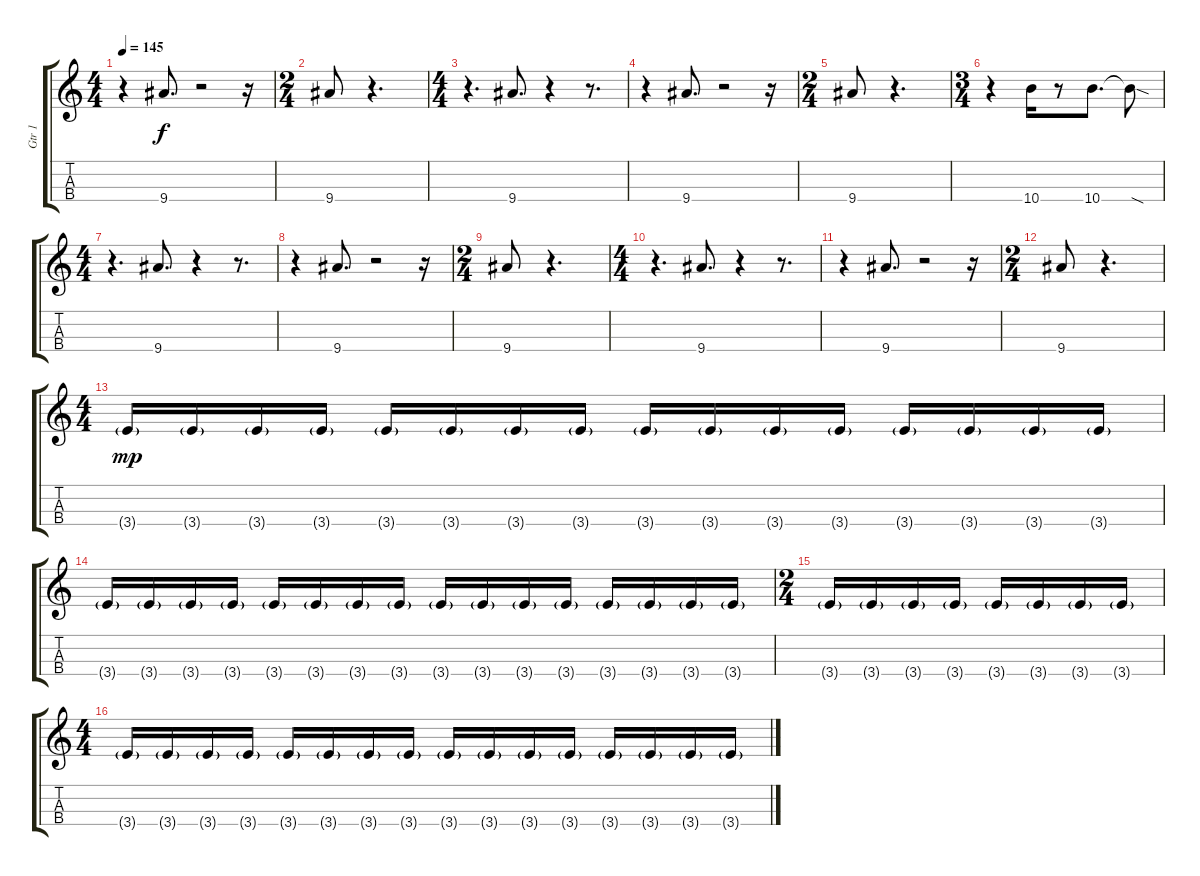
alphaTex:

\track ("Gtr 1" "Gtr 1") {instrument distortionguitar}
\staff {score tabs}
\tuning (Eb4 Bb3 Gb3 Db3) {hide}
\ts (4 4)
\tempo 145
\clef g2
\ks c
r.4{dy f} 9.4.8{d} r.2 r.16 |
\ts (2 4)
9.4.8 r.4{d} |
\ts (4 4)
r.4{d} 9.4.8{d} r.4 r.8{d} |
r.4 9.4.8{d} r.2 r.16 |
\ts (2 4)
9.4.8 r.4{d} |
\ts (3 4)
r.4 10.4.16 r.8 10.4.8{d} 10.4{sod t}.8 |
\ts (4 4)
r.4{d} 9.4.8{d} r.4 r.8{d} |
r.4 9.4.8{d} r.2 r.16 |
\ts (2 4)
9.4.8 r.4{d} |
\ts (4 4)
r.4{d} 9.4.8{d} r.4 r.8{d} |
r.4 9.4.8{d} r.2 r.16 |
\ts (2 4)
9.4.8 r.4{d} |
\ts (4 4)
3.4{g}.16{dy mp} 3.4{g}.16 3.4{g}.16 3.4{g}.16 3.4{g}.16 3.4{g}.16 3.4{g}.16 3.4{g}.16 3.4{g}.16 3.4{g}.16 3.4{g}.16 3.4{g}.16 3.4{g}.16 3.4{g}.16 3.4{g}.16 3.4{g}.16 |
3.4{g}.16 3.4{g}.16 3.4{g}.16 3.4{g}.16 3.4{g}.16 3.4{g}.16 3.4{g}.16 3.4{g}.16 3.4{g}.16 3.4{g}.16 3.4{g}.16 3.4{g}.16 3.4{g}.16 3.4{g}.16 3.4{g}.16 3.4{g}.16 |
\ts (2 4)
3.4{g}.16 3.4{g}.16 3.4{g}.16 3.4{g}.16 3.4{g}.16 3.4{g}.16 3.4{g}.16 3.4{g}.16 |
\ts (4 4)
3.4{g}.16 3.4{g}.16 3.4{g}.16 3.4{g}.16 3.4{g}.16 3.4{g}.16 3.4{g}.16 3.4{g}.16 3.4{g}.16 3.4{g}.16 3.4{g}.16 3.4{g}.16 3.4{g}.16 3.4{g}.16 3.4{g}.16 3.4{g}.16
